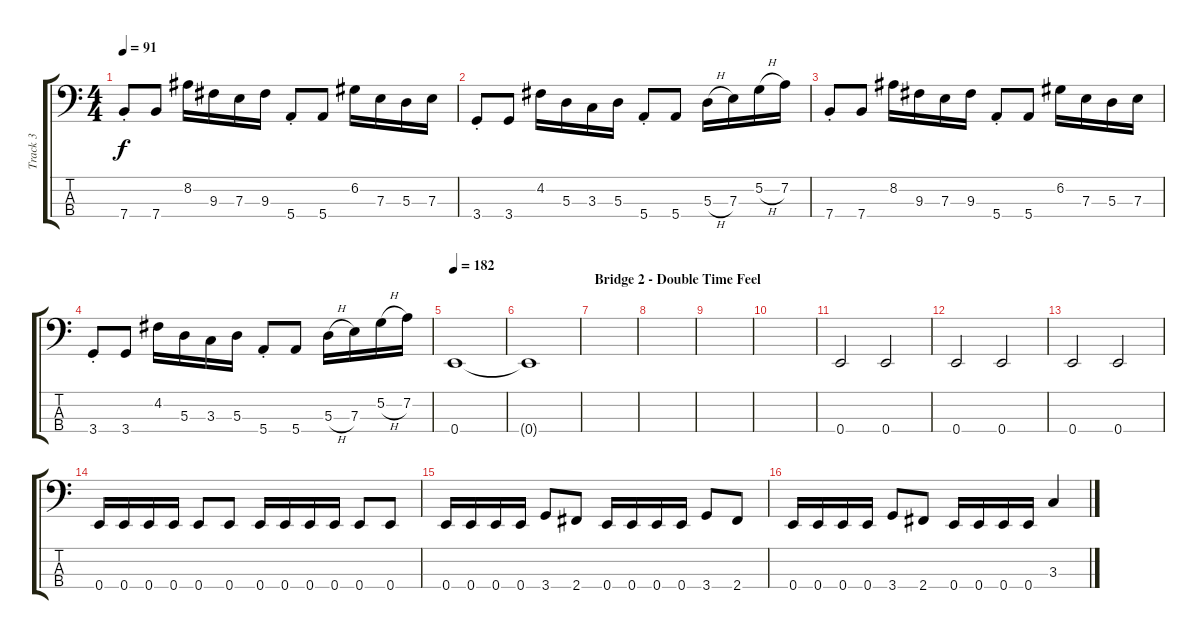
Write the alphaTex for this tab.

\track ("Track 3" "Track 3") {instrument electricbassfinger}
\staff {score tabs}
\tuning (G2 D2 A1 E1) {hide}
\ts (4 4)
\tempo 91
\clef f4
\ks c
7.4{st}.8{dy f} 7.4.8 8.2.16 9.3.16 7.3.16 9.3.16 5.4{st}.8 5.4.8 6.2.16 7.3.16 5.3.16 7.3.16 |
3.4{st}.8 3.4.8 4.2.16 5.3.16 3.3.16 5.3.16 5.4{st}.8 5.4.8 5.3{h}.16 7.3.16 5.2{h}.16 7.2.16 |
7.4{st}.8 7.4.8 8.2.16 9.3.16 7.3.16 9.3.16 5.4{st}.8 5.4.8 6.2.16 7.3.16 5.3.16 7.3.16 |
3.4{st}.8 3.4.8 4.2.16 5.3.16 3.3.16 5.3.16 5.4{st}.8 5.4.8 5.3{h}.16 7.3.16 5.2{h}.16 7.2.16 |
\tempo 182
0.4.1 |
0.4{t}.1 |
\section ("" "Bridge 2 - Double Time Feel")
|
|
|
|
0.4.2 0.4.2 |
0.4.2 0.4.2 |
0.4.2 0.4.2 |
0.4.16 0.4.16 0.4.16 0.4.16 0.4.8 0.4.8 0.4.16 0.4.16 0.4.16 0.4.16 0.4.8 0.4.8 |
0.4.16 0.4.16 0.4.16 0.4.16 3.4.8 2.4.8 0.4.16 0.4.16 0.4.16 0.4.16 3.4.8 2.4.8 |
0.4.16 0.4.16 0.4.16 0.4.16 3.4.8 2.4.8 0.4.16 0.4.16 0.4.16 0.4.16 3.3.4
